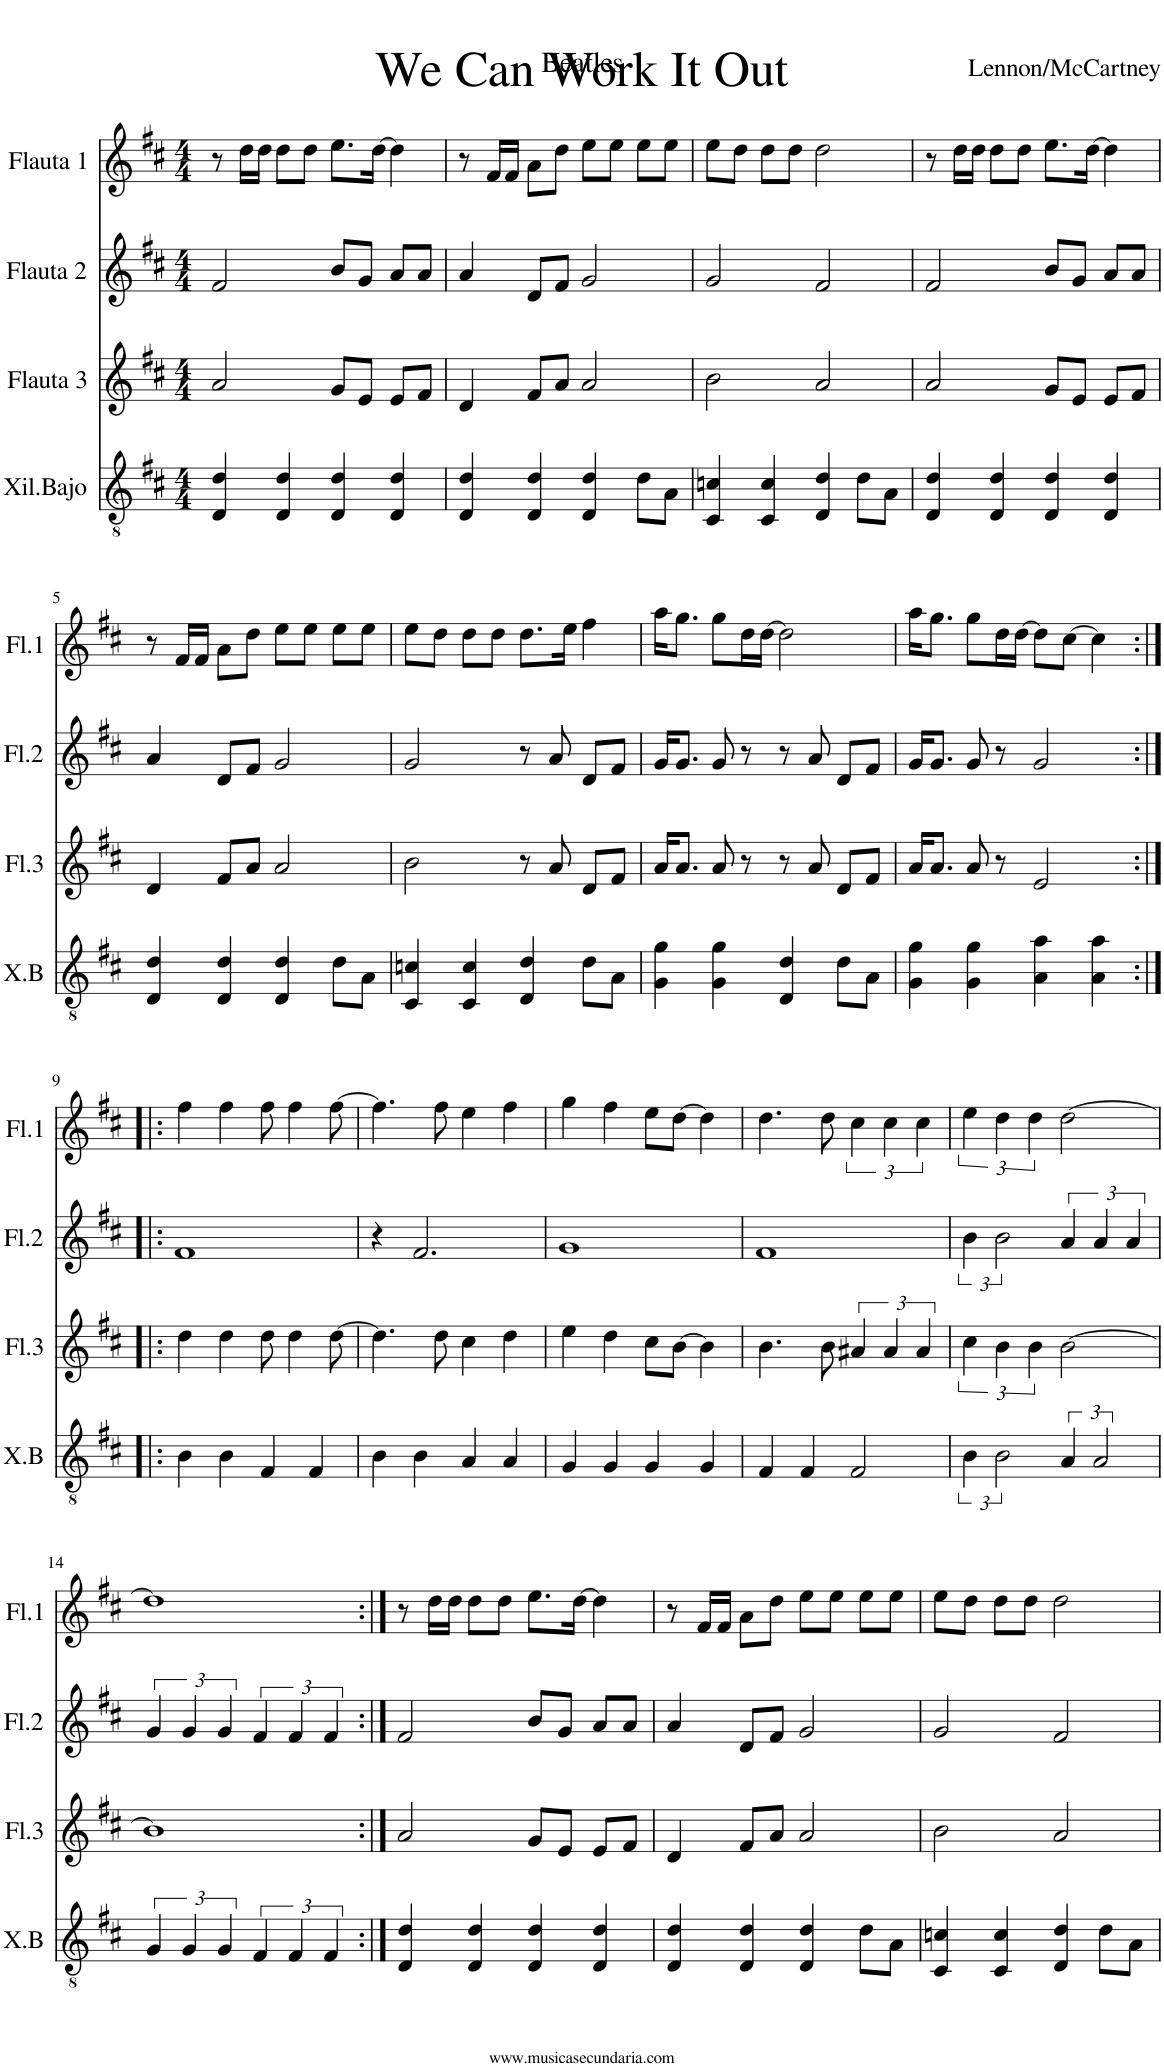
**kern	**kern	**kern	**kern
*part4	*part3	*part2	*part1
*staff4	*staff3	*staff2	*staff1
*I"Xil.Bajo	*I"Flauta 3	*I"Flauta 2	*I"Flauta 1
*I'X.B	*I'Fl.3	*I'Fl.2	*I'Fl.1
*clefGv2	*clefG2	*clefG2	*clefG2
*k[f#c#]	*k[f#c#]	*k[f#c#]	*k[f#c#]
*M4/4	*M4/4	*M4/4	*M4/4
=1	=1	=1	=1
4D/ 4d/	2a/	2f#/	8r
.	.	.	16dd\LL
.	.	.	16dd\JJ
4D/ 4d/	.	.	8dd\L
.	.	.	8dd\J
4D/ 4d/	8g/L	8b/L	8.ee\L
.	8e/J	8g/J	.
.	.	.	[16dd\Jk
4D/ 4d/	8e/L	8a/L	4dd\]
.	8f#/J	8a/J	.
=2	=2	=2	=2
4D/ 4d/	4d/	4a/	8r
.	.	.	16f#/LL
.	.	.	16f#/JJ
4D/ 4d/	8f#/L	8d/L	8a\L
.	8a/J	8f#/J	8dd\J
4D/ 4d/	2a/	2g/	8ee\L
.	.	.	8ee\J
8d\L	.	.	8ee\L
8A\J	.	.	8ee\J
=3	=3	=3	=3
4C#/ 4cn/	2b\	2g/	8ee\L
.	.	.	8dd\J
4C#/ 4c/	.	.	8dd\L
.	.	.	8dd\J
4D/ 4d/	2a/	2f#/	2dd\
8d\L	.	.	.
8A\J	.	.	.
=4	=4	=4	=4
4D/ 4d/	2a/	2f#/	8r
.	.	.	16dd\LL
.	.	.	16dd\JJ
4D/ 4d/	.	.	8dd\L
.	.	.	8dd\J
4D/ 4d/	8g/L	8b/L	8.ee\L
.	8e/J	8g/J	.
.	.	.	[16dd\Jk
4D/ 4d/	8e/L	8a/L	4dd\]
.	8f#/J	8a/J	.
!!LO:LB:g=z
=5	=5	=5	=5
4D/ 4d/	4d/	4a/	8r
.	.	.	16f#/LL
.	.	.	16f#/JJ
4D/ 4d/	8f#/L	8d/L	8a\L
.	8a/J	8f#/J	8dd\J
4D/ 4d/	2a/	2g/	8ee\L
.	.	.	8ee\J
8d\L	.	.	8ee\L
8A\J	.	.	8ee\J
=6	=6	=6	=6
4C#/ 4cn/	2b\	2g/	8ee\L
.	.	.	8dd\J
4C#/ 4c/	.	.	8dd\L
.	.	.	8dd\J
4D/ 4d/	8r	8r	8.dd\L
.	8a/	8a/	.
.	.	.	16ee\Jk
8d\L	8d/L	8d/L	4ff#\
8A\J	8f#/J	8f#/J	.
=7	=7	=7	=7
4G\ 4g\	16a/KL	16g/KL	16aa\KL
.	8.a/J	8.g/J	8.gg\J
4G\ 4g\	8a/	8g/	8gg\L
.	8r	8r	16dd\L
.	.	.	[16dd\JJ
4D/ 4d/	8r	8r	2dd\]
.	8a/	8a/	.
8d\L	8d/L	8d/L	.
8A\J	8f#/J	8f#/J	.
=8	=8	=8	=8
4G\ 4g\	16a/KL	16g/KL	16aa\KL
.	8.a/J	8.g/J	8.gg\J
4G\ 4g\	8a/	8g/	8gg\L
.	8r	8r	16dd\L
.	.	.	[16dd\JJ
4A\ 4a\	2e/	2g/	8dd\L]
.	.	.	[8cc#\J
4A\ 4a\	.	.	4cc#\]
!!LO:LB:g=z
=9:|!|:	=9:|!|:	=9:|!|:	=9:|!|:
4B\	4dd\	1f#	4ff#\
4B\	4dd\	.	4ff#\
4F#/	8dd\	.	8ff#\
.	4dd\	.	4ff#\
4F#/	.	.	.
.	[8dd\	.	[8ff#\
=10	=10	=10	=10
4B\	4.dd\]	4r	4.ff#\]
4B\	.	2.f#/	.
.	8dd\	.	8ff#\
4A/	4cc#\	.	4ee\
4A/	4dd\	.	4ff#\
=11	=11	=11	=11
4G/	4ee\	1g	4gg\
4G/	4dd\	.	4ff#\
4G/	8cc#\L	.	8ee\L
.	[8b\J	.	[8dd\J
4G/	4b\]	.	4dd\]
=12	=12	=12	=12
4F#/	4.b\	1f#	4.dd\
4F#/	.	.	.
.	8b\	.	8dd\
2F#/	6a#X/	.	6cc#\
.	6a#/	.	6cc#\
.	6a#/	.	6cc#\
=13	=13	=13	=13
6B\	6cc#\	6b\	6ee\
3B\	6b\	3b\	6dd\
.	6b\	.	6dd\
6A/	[2b\	6a/	[2dd\
3A/	.	6a/	.
.	.	6a/	.
!!LO:LB:g=z
=14	=14	=14	=14
6G/	1b]	6g/	1dd]
6G/	.	6g/	.
6G/	.	6g/	.
6F#/	.	6f#/	.
6F#/	.	6f#/	.
6F#/	.	6f#/	.
=15:|!	=15:|!	=15:|!	=15:|!
4D/ 4d/	2a/	2f#/	8r
.	.	.	16dd\LL
.	.	.	16dd\JJ
4D/ 4d/	.	.	8dd\L
.	.	.	8dd\J
4D/ 4d/	8g/L	8b/L	8.ee\L
.	8e/J	8g/J	.
.	.	.	[16dd\Jk
4D/ 4d/	8e/L	8a/L	4dd\]
.	8f#/J	8a/J	.
=16	=16	=16	=16
4D/ 4d/	4d/	4a/	8r
.	.	.	16f#/LL
.	.	.	16f#/JJ
4D/ 4d/	8f#/L	8d/L	8a\L
.	8a/J	8f#/J	8dd\J
4D/ 4d/	2a/	2g/	8ee\L
.	.	.	8ee\J
8d\L	.	.	8ee\L
8A\J	.	.	8ee\J
=17	=17	=17	=17
4C#/ 4cn/	2b\	2g/	8ee\L
.	.	.	8dd\J
4C#/ 4c/	.	.	8dd\L
.	.	.	8dd\J
4D/ 4d/	2a/	2f#/	2dd\
8d\L	.	.	.
8A\J	.	.	.
=	=	=	=
*-	*-	*-	*-
